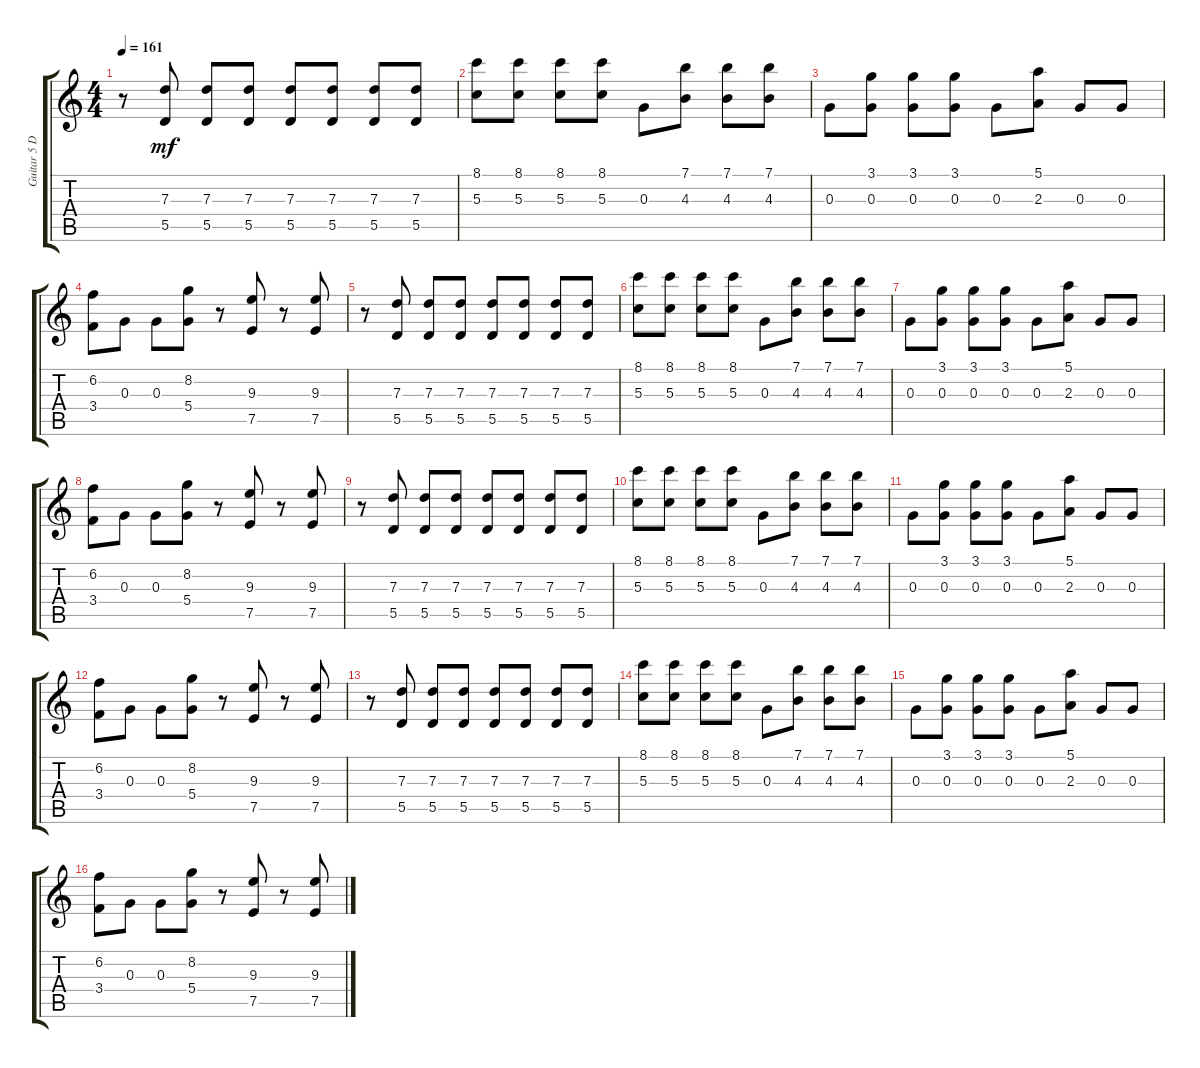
\track ("Guitar 5 Drop D" "Guitar 5 D") {instrument overdrivenguitar}
\staff {score tabs}
\tuning (E4 B3 G3 D3 A2 D2) {hide}
\ts (4 4)
\tempo 161
\clef g2
\ks c
r.8{dy mf} (7.3 5.5).8 (7.3 5.5).8 (7.3 5.5).8 (7.3 5.5).8 (7.3 5.5).8 (7.3 5.5).8 (7.3 5.5).8 |
(8.1 5.3).8 (8.1 5.3).8 (8.1 5.3).8 (8.1 5.3).8 0.3.8 (7.1 4.3).8 (7.1 4.3).8 (7.1 4.3).8 |
0.3.8 (3.1 0.3).8 (3.1 0.3).8 (3.1 0.3).8 0.3.8 (5.1 2.3).8 0.3.8 0.3.8 |
(6.2 3.4).8 0.3.8 0.3.8 (8.2 5.4).8 r.8 (9.3 7.5).8 r.8 (9.3 7.5).8 |
r.8 (7.3 5.5).8 (7.3 5.5).8 (7.3 5.5).8 (7.3 5.5).8 (7.3 5.5).8 (7.3 5.5).8 (7.3 5.5).8 |
(8.1 5.3).8 (8.1 5.3).8 (8.1 5.3).8 (8.1 5.3).8 0.3.8 (7.1 4.3).8 (7.1 4.3).8 (7.1 4.3).8 |
0.3.8 (3.1 0.3).8 (3.1 0.3).8 (3.1 0.3).8 0.3.8 (5.1 2.3).8 0.3.8 0.3.8 |
(6.2 3.4).8 0.3.8 0.3.8 (8.2 5.4).8 r.8 (9.3 7.5).8 r.8 (9.3 7.5).8 |
r.8 (7.3 5.5).8 (7.3 5.5).8 (7.3 5.5).8 (7.3 5.5).8 (7.3 5.5).8 (7.3 5.5).8 (7.3 5.5).8 |
(8.1 5.3).8 (8.1 5.3).8 (8.1 5.3).8 (8.1 5.3).8 0.3.8 (7.1 4.3).8 (7.1 4.3).8 (7.1 4.3).8 |
0.3.8 (3.1 0.3).8 (3.1 0.3).8 (3.1 0.3).8 0.3.8 (5.1 2.3).8 0.3.8 0.3.8 |
(6.2 3.4).8 0.3.8 0.3.8 (8.2 5.4).8 r.8 (9.3 7.5).8 r.8 (9.3 7.5).8 |
r.8 (7.3 5.5).8 (7.3 5.5).8 (7.3 5.5).8 (7.3 5.5).8 (7.3 5.5).8 (7.3 5.5).8 (7.3 5.5).8 |
(8.1 5.3).8 (8.1 5.3).8 (8.1 5.3).8 (8.1 5.3).8 0.3.8 (7.1 4.3).8 (7.1 4.3).8 (7.1 4.3).8 |
0.3.8 (3.1 0.3).8 (3.1 0.3).8 (3.1 0.3).8 0.3.8 (5.1 2.3).8 0.3.8 0.3.8 |
(6.2 3.4).8 0.3.8 0.3.8 (8.2 5.4).8 r.8 (9.3 7.5).8 r.8 (9.3 7.5).8
